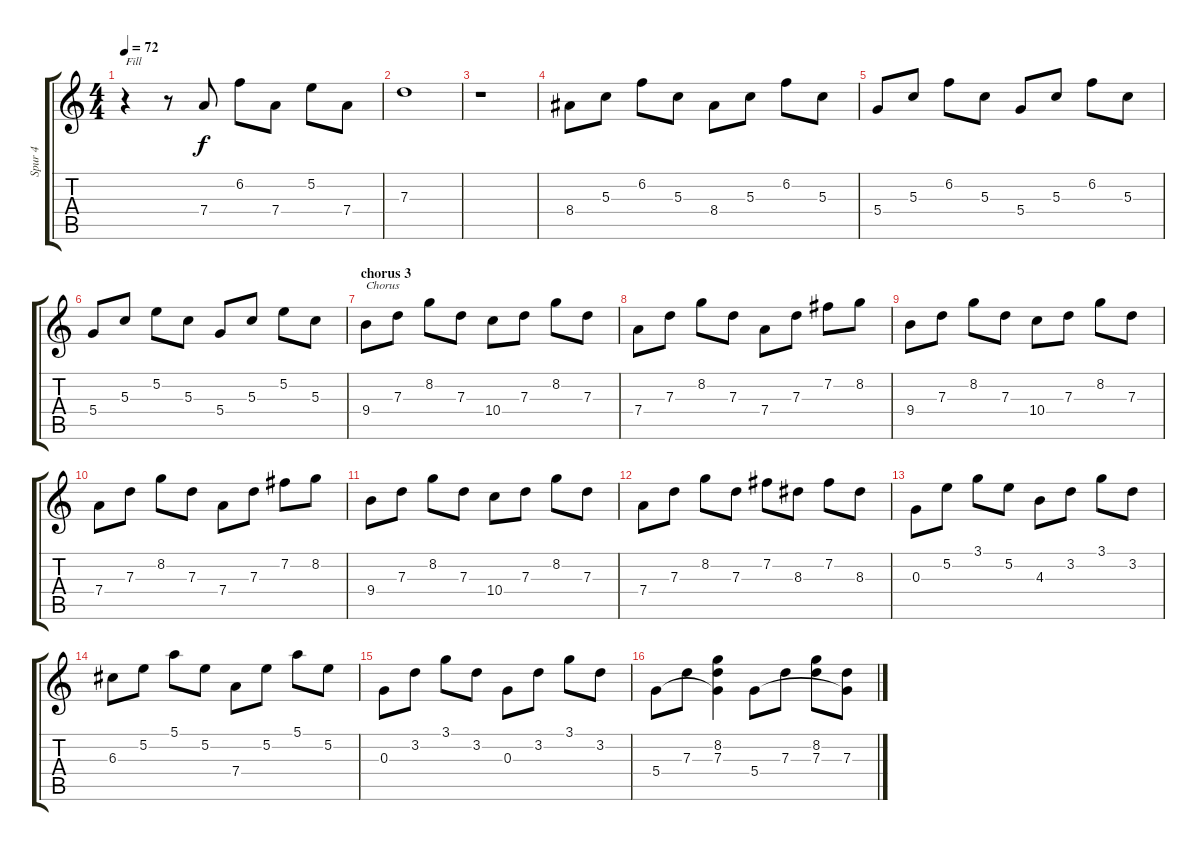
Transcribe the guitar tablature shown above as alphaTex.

\track ("Spur 4" "Spur 4") {instrument electricguitarclean}
\staff {score tabs}
\tuning (E4 B3 G3 D3 A2 E2) {hide}
\ts (4 4)
\tempo 72
\clef g2
\ks c
r.4{txt "Fill" dy f} r.8 7.4.8 6.2.8 7.4.8 5.2.8 7.4.8 |
7.3.1 |
r.1 |
8.4.8 5.3.8 6.2.8 5.3.8 8.4.8 5.3.8 6.2.8 5.3.8 |
5.4.8 5.3.8 6.2.8 5.3.8 5.4.8 5.3.8 6.2.8 5.3.8 |
5.4.8 5.3.8 5.2.8 5.3.8 5.4.8 5.3.8 5.2.8 5.3.8 |
\section ("" "chorus 3")
9.4.8{txt "Chorus"} 7.3.8 8.2.8 7.3.8 10.4.8 7.3.8 8.2.8 7.3.8 |
7.4.8 7.3.8 8.2.8 7.3.8 7.4.8 7.3.8 7.2.8 8.2.8 |
9.4.8 7.3.8 8.2.8 7.3.8 10.4.8 7.3.8 8.2.8 7.3.8 |
7.4.8 7.3.8 8.2.8 7.3.8 7.4.8 7.3.8 7.2.8 8.2.8 |
9.4.8 7.3.8 8.2.8 7.3.8 10.4.8 7.3.8 8.2.8 7.3.8 |
7.4.8 7.3.8 8.2.8 7.3.8 7.2.8 8.3.8 7.2.8 8.3.8 |
0.3.8 5.2.8 3.1.8 5.2.8 4.3.8 3.2.8 3.1.8 3.2.8 |
6.3.8 5.2.8 5.1.8 5.2.8 7.4.8 5.2.8 5.1.8 5.2.8 |
0.3.8 3.2.8 3.1.8 3.2.8 0.3.8 3.2.8 3.1.8 3.2.8 |
5.4.8 7.3.8 (8.2 7.3 5.4{t}).4 5.4.8 7.3.8 (8.2 7.3).8 (7.3 5.4{t}).8
